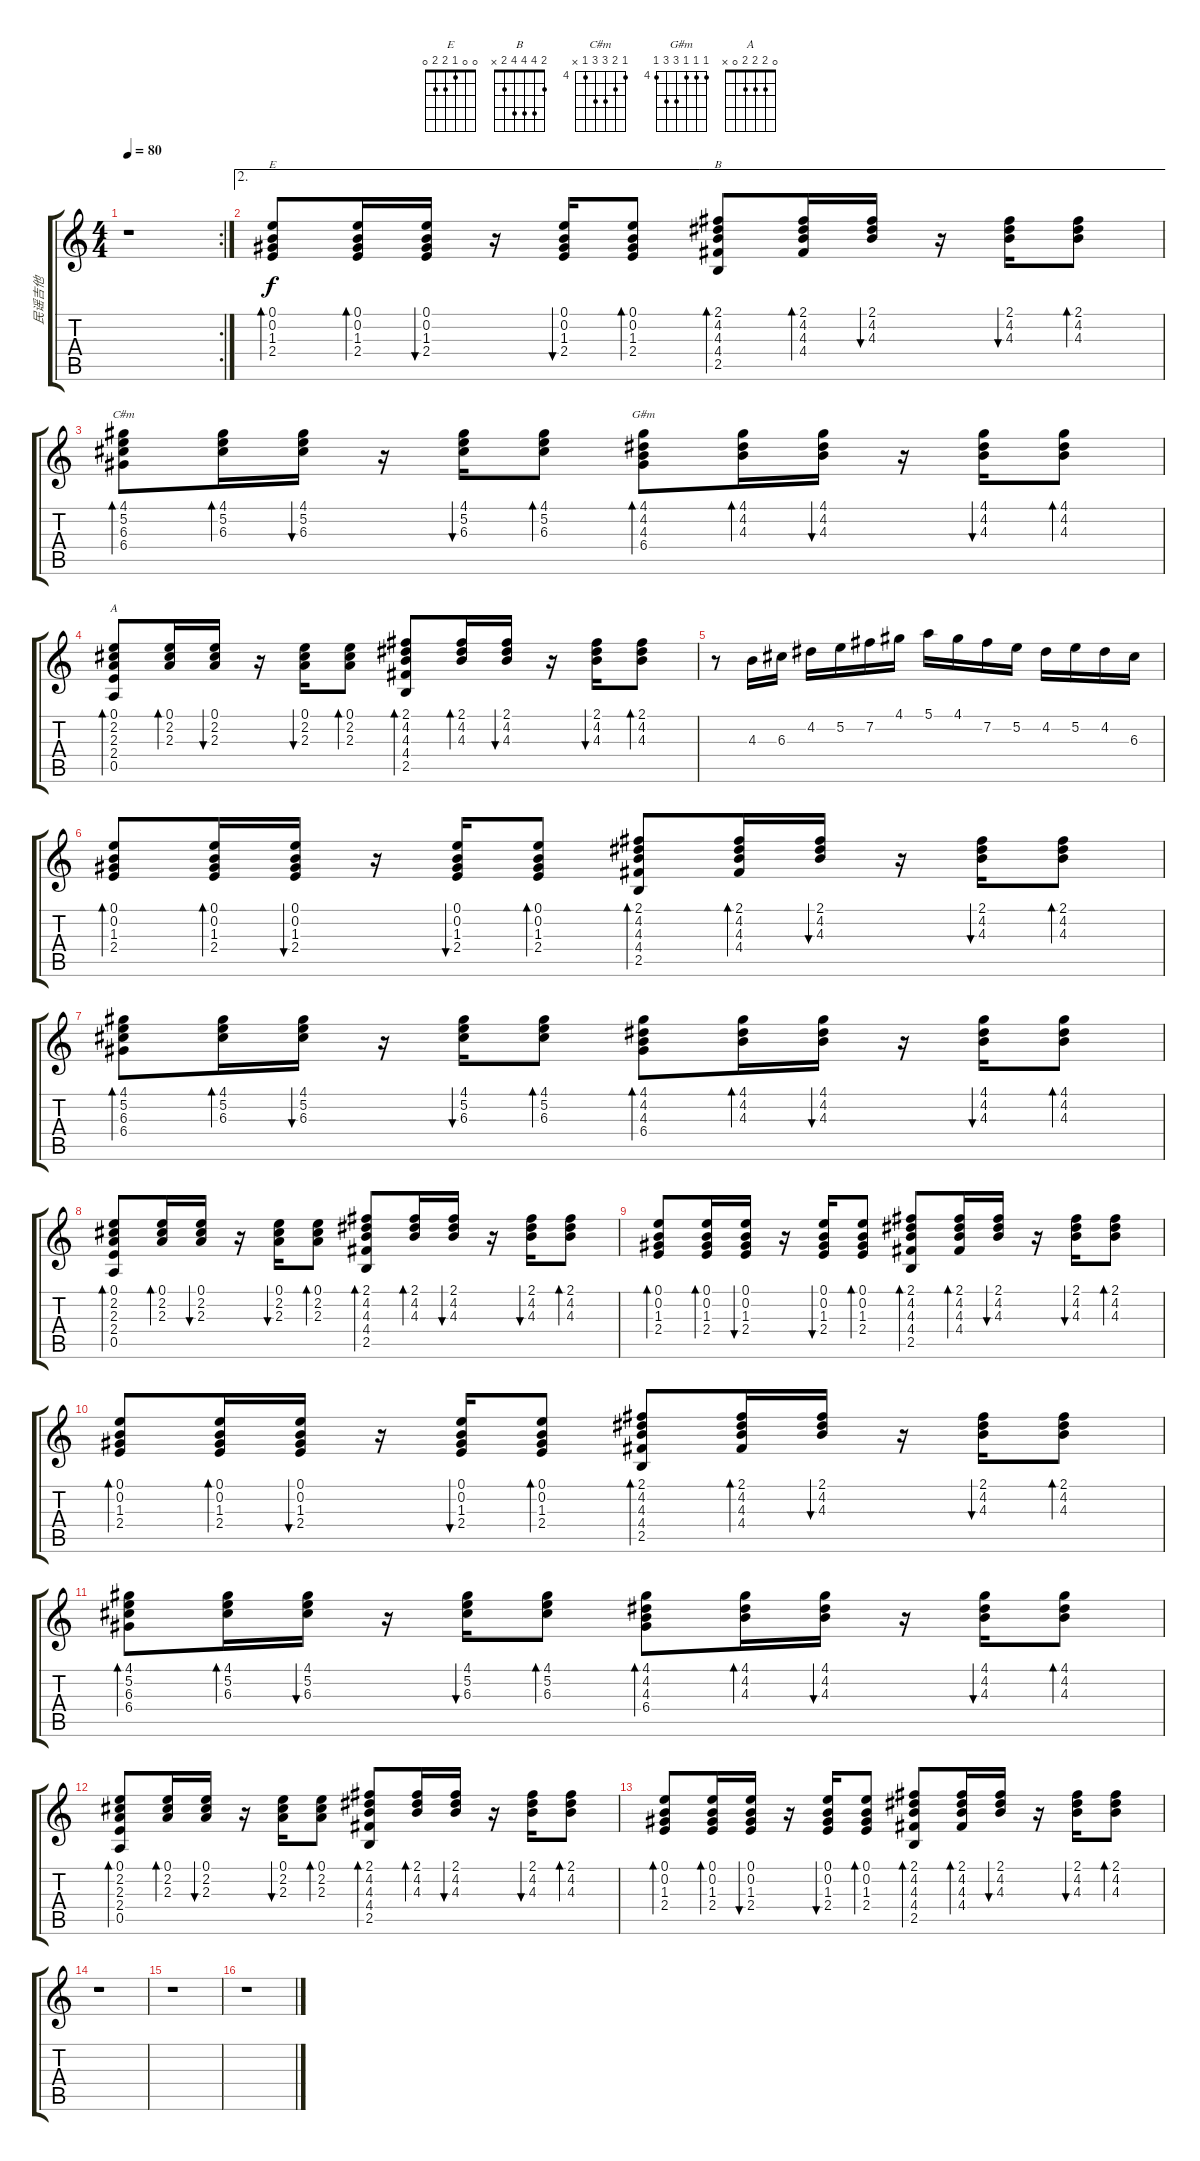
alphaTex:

\track ("民谣吉他" "民谣吉他") {instrument acousticguitarsteel}
\staff {score tabs}
\tuning (E4 B3 G3 D3 A2 E2) {hide}
\chord ("E" 0 0 1 2 2 0)
\chord ("B" 2 4 4 4 2 x)
\chord ("C#m" 4 5 6 6 4 x) {firstfret 4}
\chord ("G#m" 4 4 4 6 6 4) {firstfret 4}
\chord ("A" 0 2 2 2 0 x)
\rc 2
\ts (4 4)
\tempo 80
\clef g2
\ks c
r.1{dy f} |
\ae 2
(0.1 0.2 1.3 2.4).8{bd 30 ch "E"} (0.1 0.2 1.3 2.4).16{bd 30} (0.1 0.2 1.3 2.4).16{bu 30} r.16 (0.1 0.2 1.3 2.4).16{bu 30} (0.1 0.2 1.3 2.4).8{bd 30} (2.1 4.2 4.3 4.4 2.5).8{bd 30 ch "B"} (2.1 4.2 4.3 4.4).16{bd 30} (2.1 4.2 4.3).16{bu 30} r.16 (2.1 4.2 4.3).16{bu 30} (2.1 4.2 4.3).8{bd 30} |
(4.1 5.2 6.3 6.4).8{bd 30 ch "C#m"} (4.1 5.2 6.3).16{bd 30} (4.1 5.2 6.3).16{bu 30} r.16 (4.1 5.2 6.3).16{bu 30} (4.1 5.2 6.3).8{bd 30} (4.1 4.2 4.3 6.4).8{bd 30 ch "G#m"} (4.1 4.2 4.3).16{bd 30} (4.1 4.2 4.3).16{bu 30} r.16 (4.1 4.2 4.3).16{bu 30} (4.1 4.2 4.3).8{bd 30} |
(0.1 2.2 2.3 2.4 0.5).8{bd 30 ch "A"} (0.1 2.2 2.3).16{bd 30} (0.1 2.2 2.3).16{bu 30} r.16 (0.1 2.2 2.3).16{bu 30} (0.1 2.2 2.3).8{bd 30} (2.1 4.2 4.3 4.4 2.5).8{bd 30} (2.1 4.2 4.3).16{bd 30} (2.1 4.2 4.3).16{bu 30} r.16 (2.1 4.2 4.3).16{bu 30} (2.1 4.2 4.3).8{bd 30} |
r.8 4.3.16 6.3.16 4.2.16 5.2.16 7.2.16 4.1.16 5.1.16 4.1.16 7.2.16 5.2.16 4.2.16 5.2.16 4.2.16 6.3.16 |
(0.1 0.2 1.3 2.4).8{bd 30} (0.1 0.2 1.3 2.4).16{bd 30} (0.1 0.2 1.3 2.4).16{bu 30} r.16 (0.1 0.2 1.3 2.4).16{bu 30} (0.1 0.2 1.3 2.4).8{bd 30} (2.1 4.2 4.3 4.4 2.5).8{bd 30} (2.1 4.2 4.3 4.4).16{bd 30} (2.1 4.2 4.3).16{bu 30} r.16 (2.1 4.2 4.3).16{bu 30} (2.1 4.2 4.3).8{bd 30} |
(4.1 5.2 6.3 6.4).8{bd 30} (4.1 5.2 6.3).16{bd 30} (4.1 5.2 6.3).16{bu 30} r.16 (4.1 5.2 6.3).16{bu 30} (4.1 5.2 6.3).8{bd 30} (4.1 4.2 4.3 6.4).8{bd 30} (4.1 4.2 4.3).16{bd 30} (4.1 4.2 4.3).16{bu 30} r.16 (4.1 4.2 4.3).16{bu 30} (4.1 4.2 4.3).8{bd 30} |
(0.1 2.2 2.3 2.4 0.5).8{bd 30} (0.1 2.2 2.3).16{bd 30} (0.1 2.2 2.3).16{bu 30} r.16 (0.1 2.2 2.3).16{bu 30} (0.1 2.2 2.3).8{bd 30} (2.1 4.2 4.3 4.4 2.5).8{bd 30} (2.1 4.2 4.3).16{bd 30} (2.1 4.2 4.3).16{bu 30} r.16 (2.1 4.2 4.3).16{bu 30} (2.1 4.2 4.3).8{bd 30} |
(0.1 0.2 1.3 2.4).8{bd 30} (0.1 0.2 1.3 2.4).16{bd 30} (0.1 0.2 1.3 2.4).16{bu 30} r.16 (0.1 0.2 1.3 2.4).16{bu 30} (0.1 0.2 1.3 2.4).8{bd 30} (2.1 4.2 4.3 4.4 2.5).8{bd 30} (2.1 4.2 4.3 4.4).16{bd 30} (2.1 4.2 4.3).16{bu 30} r.16 (2.1 4.2 4.3).16{bu 30} (2.1 4.2 4.3).8{bd 30} |
(0.1 0.2 1.3 2.4).8{bd 30} (0.1 0.2 1.3 2.4).16{bd 30} (0.1 0.2 1.3 2.4).16{bu 30} r.16 (0.1 0.2 1.3 2.4).16{bu 30} (0.1 0.2 1.3 2.4).8{bd 30} (2.1 4.2 4.3 4.4 2.5).8{bd 30} (2.1 4.2 4.3 4.4).16{bd 30} (2.1 4.2 4.3).16{bu 30} r.16 (2.1 4.2 4.3).16{bu 30} (2.1 4.2 4.3).8{bd 30} |
(4.1 5.2 6.3 6.4).8{bd 30} (4.1 5.2 6.3).16{bd 30} (4.1 5.2 6.3).16{bu 30} r.16 (4.1 5.2 6.3).16{bu 30} (4.1 5.2 6.3).8{bd 30} (4.1 4.2 4.3 6.4).8{bd 30} (4.1 4.2 4.3).16{bd 30} (4.1 4.2 4.3).16{bu 30} r.16 (4.1 4.2 4.3).16{bu 30} (4.1 4.2 4.3).8{bd 30} |
(0.1 2.2 2.3 2.4 0.5).8{bd 30} (0.1 2.2 2.3).16{bd 30} (0.1 2.2 2.3).16{bu 30} r.16 (0.1 2.2 2.3).16{bu 30} (0.1 2.2 2.3).8{bd 30} (2.1 4.2 4.3 4.4 2.5).8{bd 30} (2.1 4.2 4.3).16{bd 30} (2.1 4.2 4.3).16{bu 30} r.16 (2.1 4.2 4.3).16{bu 30} (2.1 4.2 4.3).8{bd 30} |
(0.1 0.2 1.3 2.4).8{bd 30} (0.1 0.2 1.3 2.4).16{bd 30} (0.1 0.2 1.3 2.4).16{bu 30} r.16 (0.1 0.2 1.3 2.4).16{bu 30} (0.1 0.2 1.3 2.4).8{bd 30} (2.1 4.2 4.3 4.4 2.5).8{bd 30} (2.1 4.2 4.3 4.4).16{bd 30} (2.1 4.2 4.3).16{bu 30} r.16 (2.1 4.2 4.3).16{bu 30} (2.1 4.2 4.3).8{bd 30} |
r.1 |
r.1 |
r.1
